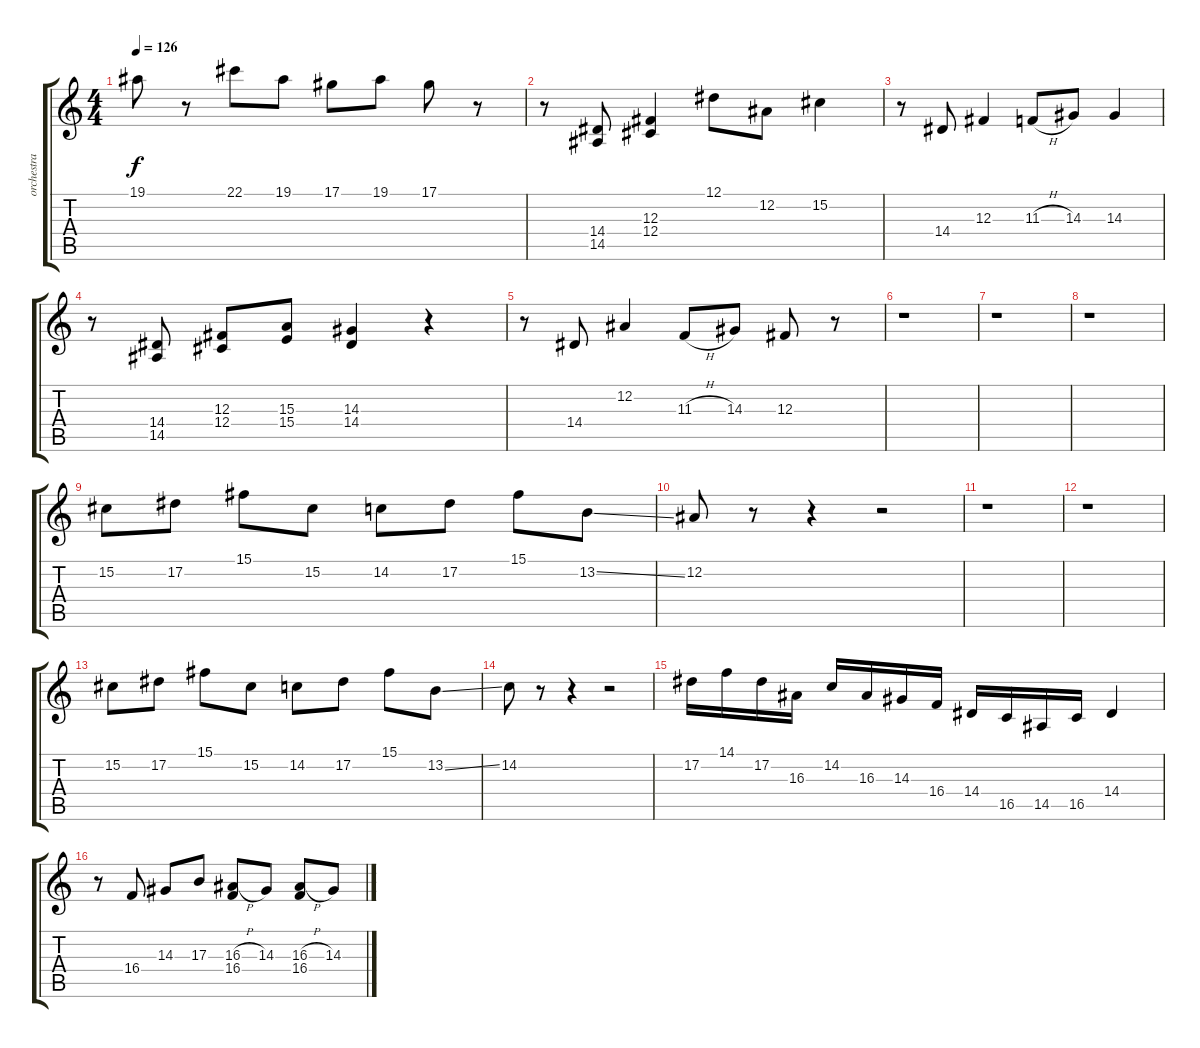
\track ("orchestra" "orchestra") {instrument stringensemble1}
\staff {score tabs}
\tuning (Eb4 Bb3 Gb3 Db3 Ab2 Eb2) {hide}
\ts (4 4)
\tempo 126
\clef g2
\ks c
19.1.8{dy f} r.8 22.1.8 19.1.8 17.1.8 19.1.8 17.1.8 r.8 |
r.8 (14.4 14.5).8 (12.3 12.4).4 12.1.8 12.2.8 15.2.4 |
r.8 14.4.8 12.3.4 11.3{h}.8 14.3.8 14.3.4 |
r.8 (14.4 14.5).8 (12.3 12.4).8 (15.3 15.4).8 (14.3 14.4).4 r.4 |
r.8 14.4.8 12.2.4 11.3{h}.8 14.3.8 12.3.8 r.8 |
r.1 |
r.1 |
r.1 |
15.2.8 17.2.8 15.1.8 15.2.8 14.2.8 17.2.8 15.1.8 13.2{ss}.8 |
12.2.8 r.8 r.4 r.2 |
r.1 |
r.1 |
15.2.8 17.2.8 15.1.8 15.2.8 14.2.8 17.2.8 15.1.8 13.2{ss}.8 |
14.2.8 r.8 r.4 r.2 |
17.2.16 14.1.16 17.2.16 16.3.16 14.2.16 16.3.16 14.3.16 16.4.16 14.4.16 16.5.16 14.5.16 16.5.16 14.4.4 |
r.8 16.4.8 14.3.8 17.3.8 (16.3{h} 16.4).8 14.3.8 (16.3{h} 16.4).8 14.3.8
